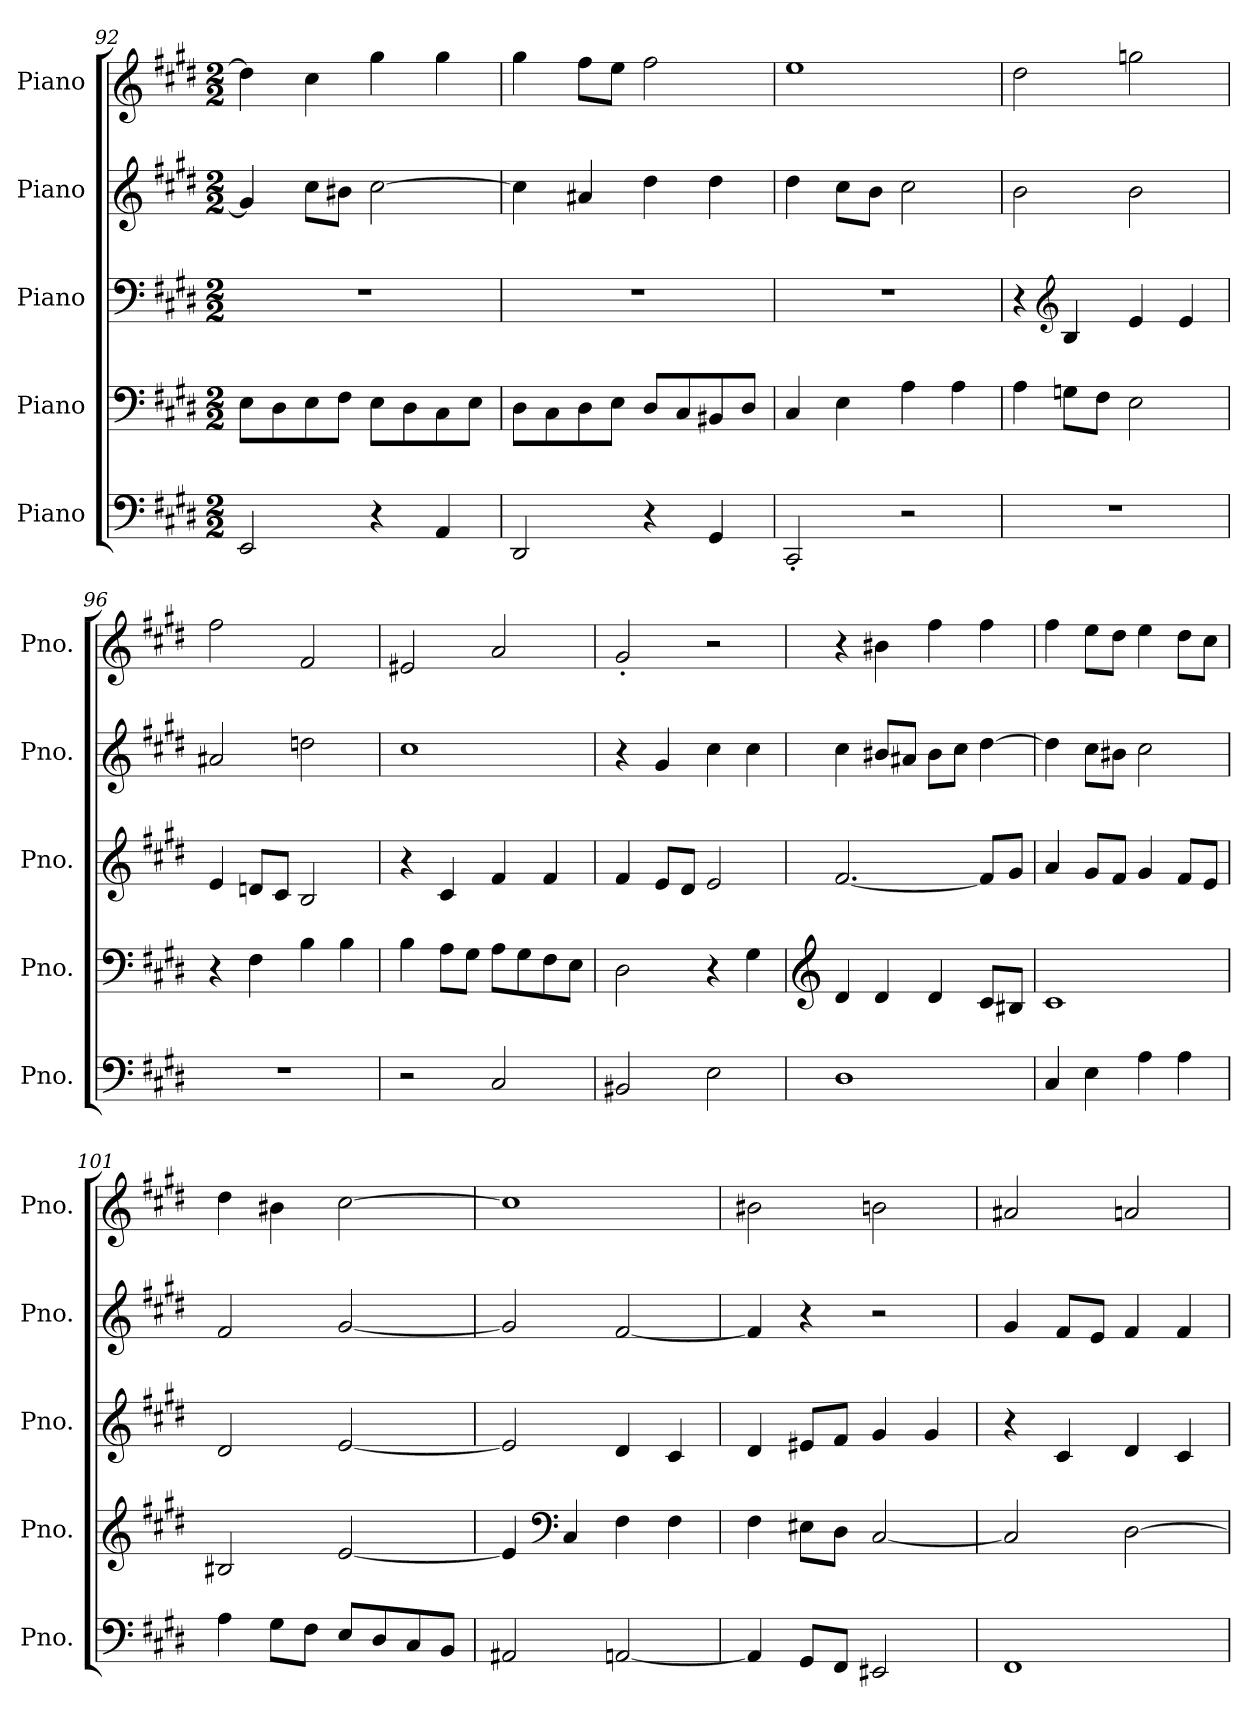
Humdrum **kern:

**kern	**kern	**kern	**kern	**kern
*part5	*part4	*part3	*part2	*part1
*staff5	*staff4	*staff3	*staff2	*staff1
*I"Piano	*I"Piano	*I"Piano	*I"Piano	*I"Piano
*I'Pno.	*I'Pno.	*I'Pno.	*I'Pno.	*I'Pno.
*clefF4	*clefF4	*clefF4	*clefG2	*clefG2
*k[f#c#g#d#]	*k[f#c#g#d#]	*k[f#c#g#d#]	*k[f#c#g#d#]	*k[f#c#g#d#]
*M2/2	*M2/2	*M2/2	*M2/2	*M2/2
=92	=92	=92	=92	=92
2EEi/	8Ej\L	1r	4g#Z/]	4dd#V\]
.	8D#j\	.	.	.
.	8Ej\	.	8cc#Z\L	4cc#V\
.	8F#j\J	.	8b#XZ\J	.
4r	8Ej\L	.	[2cc#Z\	4gg#V\
.	8D#j\	.	.	.
4AAi/	8C#j\	.	.	4gg#V\
.	8Ej\J	.	.	.
=93	=93	=93	=93	=93
2DD#i/	8D#j\L	1r	4cc#Z\]	4gg#V\
.	8C#j\	.	.	.
.	8D#j\	.	4a#XZ/	8ff#V\L
.	8Ej\J	.	.	8eeV\J
4r	8D#j/L	.	4dd#Z\	2ff#V\
.	8C#j/	.	.	.
4GG#i/	8BB#Xj/	.	4dd#Z\	.
.	8D#j/J	.	.	.
=94	=94	=94	=94	=94
2CC#'i/	4C#j/	1r	4dd#Z\	1eeV
.	4Ej\	.	8cc#Z\L	.
.	.	.	8bZ\J	.
2r	4Aj\	.	2cc#Z\	.
.	4Aj\	.	.	.
!!LO:LB:g=z
=95	=95	=95	=95	=95
1r	4Aj\	4r	2bZ\	2dd#V\
*	*	*clefG2	*	*
.	8Gnj\L	4BN/	.	.
.	8F#j\J	.	.	.
.	2Ej\	4eN/	2bZ\	2ggnV\
.	.	4eN/	.	.
=96	=96	=96	=96	=96
1r	4r	4eN/	2a#XZ/	2ff#V\
.	4F#j\	8dnN/L	.	.
.	.	8c#N/J	.	.
.	4Bj\	2BN/	2ddnZ\	2f#V/
.	4Bj\	.	.	.
=97	=97	=97	=97	=97
2r	4Bj\	4r	1cc#Z	2e#XV/
.	8Aj\L	4c#N/	.	.
.	8G#j\J	.	.	.
2C#i/	8Aj\L	4f#N/	.	2aV/
.	8G#j\	.	.	.
.	8F#j\	4f#N/	.	.
.	8Ej\J	.	.	.
=98	=98	=98	=98	=98
2BB#Xi/	2D#j\	4f#N/	4r	2g#'V/
.	.	8eN/L	4g#Z/	.
.	.	8d#N/J	.	.
2Ei\	4r	2eN/	4cc#Z\	2r
.	4G#j\	.	4cc#Z\	.
=99	=99	=99	=99	=99
*	*clefG2	*	*	*
1D#i	4d#j/	[2.f#N/	4cc#Z\	4r
.	4d#j/	.	8b#XZ/L	4b#XV\
.	.	.	8a#XZ/J	.
.	4d#j/	.	8b#Z\L	4ff#V\
.	.	.	8cc#Z\J	.
.	8c#j/L	8f#N/L]	[4dd#Z\	4ff#V\
.	8B#Xj/J	8g#N/J	.	.
!!LO:PB:g=z
=100	=100	=100	=100	=100
4C#i/	1c#j	4aN/	4dd#Z\]	4ff#V\
4Ei\	.	8g#N/L	8cc#Z\L	8eeV\L
.	.	8f#N/J	8b#XZ\J	8dd#V\J
4Ai\	.	4g#N/	2cc#Z\	4eeV\
4Ai\	.	8f#N/L	.	8dd#V\L
.	.	8eN/J	.	8cc#V\J
=101	=101	=101	=101	=101
4Ai\	2B#Xj/	2d#N/	2f#Z/	4dd#V\
8G#i\L	.	.	.	4b#XV\
8F#i\J	.	.	.	.
8Ei/L	[2ej/	[2eN/	[2g#Z/	[2cc#V\
8D#i/	.	.	.	.
8C#i/	.	.	.	.
8BBi/J	.	.	.	.
=102	=102	=102	=102	=102
2AA#Xi/	4ej/]	2eN/]	2g#Z/]	1cc#V]
*	*clefF4	*	*	*
.	4C#j/	.	.	.
[2AAni/	4F#j\	4d#N/	[2f#Z/	.
.	4F#j\	4c#N/	.	.
=103	=103	=103	=103	=103
4AAi/]	4F#j\	4d#N/	4f#Z/]	2b#XV\
8GG#i/L	8E#Xj\L	8e#XN/L	4r	.
8FF#i/J	8D#j\J	8f#N/J	.	.
2EE#Xi/	[2C#j/	4g#N/	2r	2bnV\
.	.	4g#N/	.	.
=104	=104	=104	=104	=104
1FF#i	2C#j/]	4r	4g#Z/	2a#XV/
.	.	4c#N/	8f#Z/L	.
.	.	.	8eZ/J	.
.	[2D#j\	4d#N/	4f#Z/	2anV/
.	.	4c#N/	4f#Z/	.
=	=	=	=	=
*-	*-	*-	*-	*-
